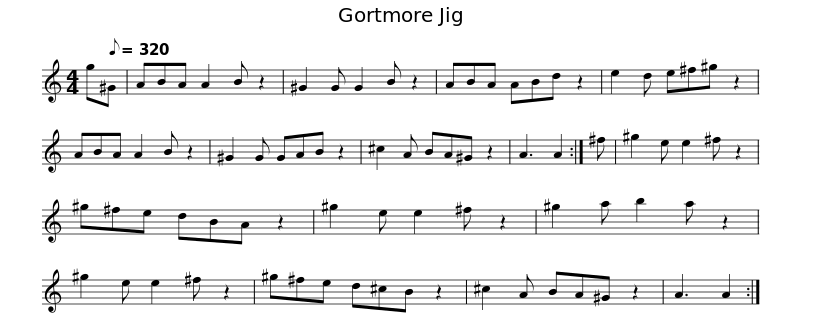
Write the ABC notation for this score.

X:1
L:1/8
M:4/4
I:linebreak $
K:C
V:1 treble
V:1
 g[Q:1/8=320]^G | ABA A2 B z2 | ^G2 G G2 B z2 | ABA ABd z2 | e2 d e^f^g z2 | %5
 ABA A2 B z2 | ^G2 G GAB z2 |$ ^c2 A BA^G z2 | A3 A2 :| ^f | %10
 ^g2 e e2 ^f z2 | ^g^fe dBA z2 | ^g2 e e2 ^f z2 | ^g2 a b2 a z2 | ^g2 e e2 ^f z2 |$ %15
 ^g^fe d^cB z2 | ^c2 A BA^G z2 | A3 A2 :| %18
